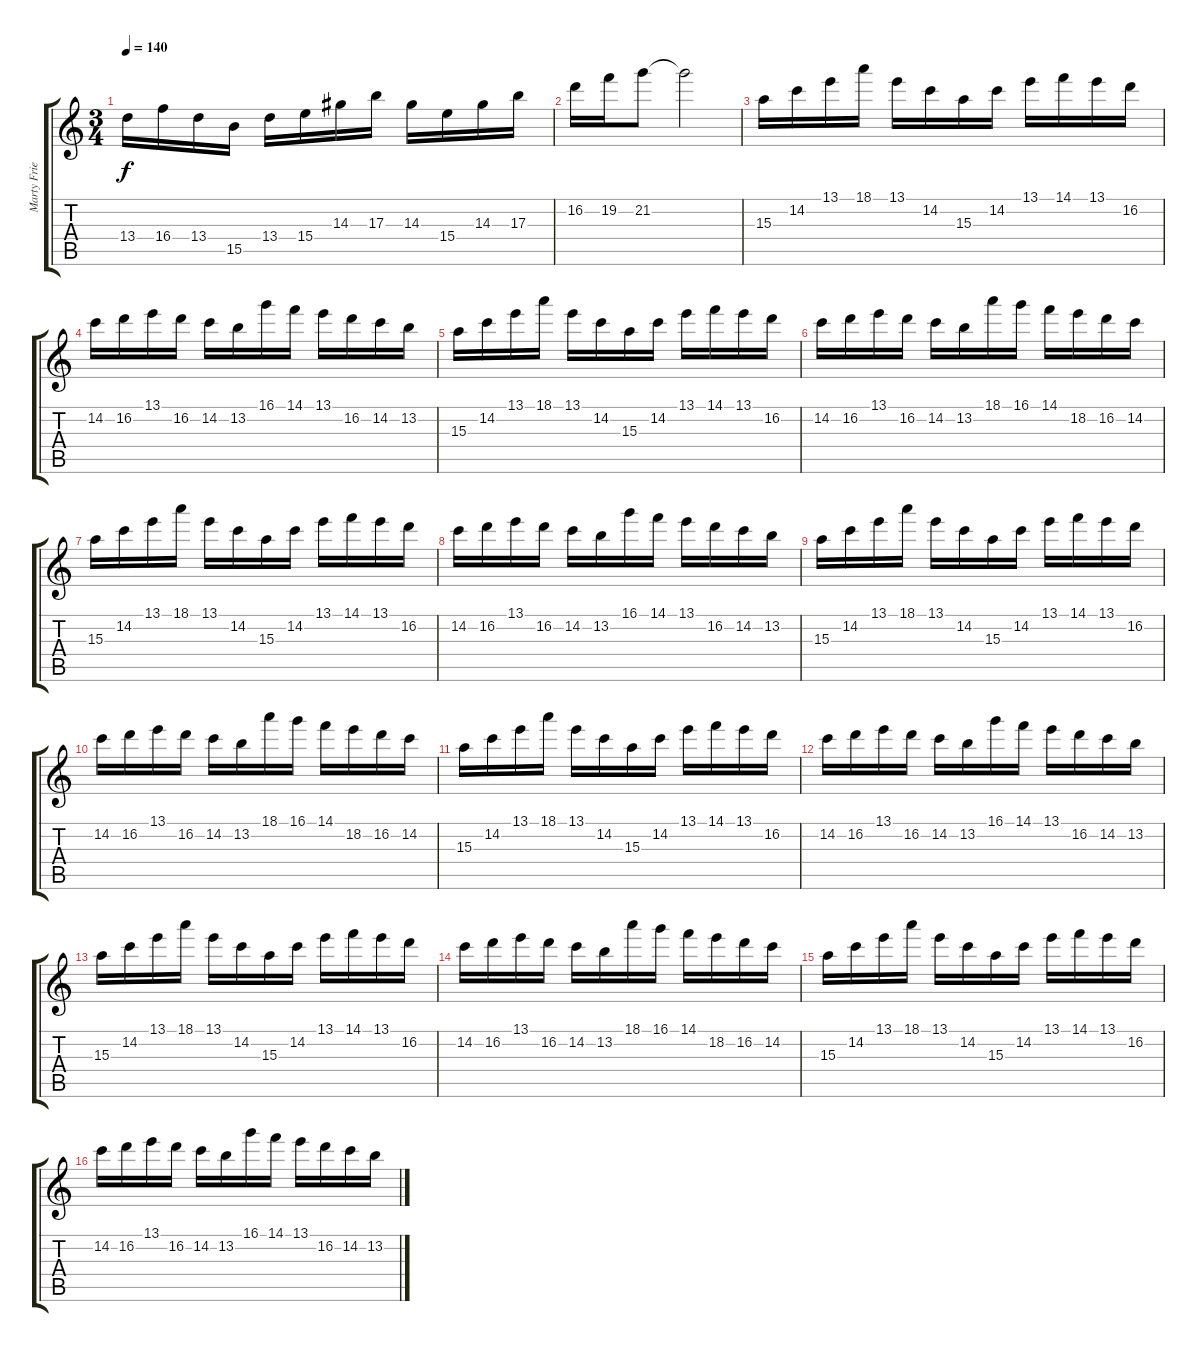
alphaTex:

\track ("Marty Friedman" "Marty Frie") {instrument overdrivenguitar}
\staff {score tabs}
\tuning (Eb4 Bb3 Gb3 Db3 Ab2 Eb2) {hide}
\ts (3 4)
\tempo 140
\clef g2
\ks c
13.4.16{dy f} 16.4.16 13.4.16 15.5.16 13.4.16 15.4.16 14.3.16 17.3.16 14.3.16 15.4.16 14.3.16 17.3.16 |
16.2.16 19.2.16 21.2.8 21.2{t}.2 |
15.3.16 14.2.16 13.1.16 18.1.16 13.1.16 14.2.16 15.3.16 14.2.16 13.1.16 14.1.16 13.1.16 16.2.16 |
14.2.16 16.2.16 13.1.16 16.2.16 14.2.16 13.2.16 16.1.16 14.1.16 13.1.16 16.2.16 14.2.16 13.2.16 |
15.3.16 14.2.16 13.1.16 18.1.16 13.1.16 14.2.16 15.3.16 14.2.16 13.1.16 14.1.16 13.1.16 16.2.16 |
14.2.16 16.2.16 13.1.16 16.2.16 14.2.16 13.2.16 18.1.16 16.1.16 14.1.16 18.2.16 16.2.16 14.2.16 |
15.3.16 14.2.16 13.1.16 18.1.16 13.1.16 14.2.16 15.3.16 14.2.16 13.1.16 14.1.16 13.1.16 16.2.16 |
14.2.16 16.2.16 13.1.16 16.2.16 14.2.16 13.2.16 16.1.16 14.1.16 13.1.16 16.2.16 14.2.16 13.2.16 |
15.3.16 14.2.16 13.1.16 18.1.16 13.1.16 14.2.16 15.3.16 14.2.16 13.1.16 14.1.16 13.1.16 16.2.16 |
14.2.16 16.2.16 13.1.16 16.2.16 14.2.16 13.2.16 18.1.16 16.1.16 14.1.16 18.2.16 16.2.16 14.2.16 |
15.3.16 14.2.16 13.1.16 18.1.16 13.1.16 14.2.16 15.3.16 14.2.16 13.1.16 14.1.16 13.1.16 16.2.16 |
14.2.16 16.2.16 13.1.16 16.2.16 14.2.16 13.2.16 16.1.16 14.1.16 13.1.16 16.2.16 14.2.16 13.2.16 |
15.3.16 14.2.16 13.1.16 18.1.16 13.1.16 14.2.16 15.3.16 14.2.16 13.1.16 14.1.16 13.1.16 16.2.16 |
14.2.16 16.2.16 13.1.16 16.2.16 14.2.16 13.2.16 18.1.16 16.1.16 14.1.16 18.2.16 16.2.16 14.2.16 |
15.3.16 14.2.16 13.1.16 18.1.16 13.1.16 14.2.16 15.3.16 14.2.16 13.1.16 14.1.16 13.1.16 16.2.16 |
14.2.16 16.2.16 13.1.16 16.2.16 14.2.16 13.2.16 16.1.16 14.1.16 13.1.16 16.2.16 14.2.16 13.2.16
